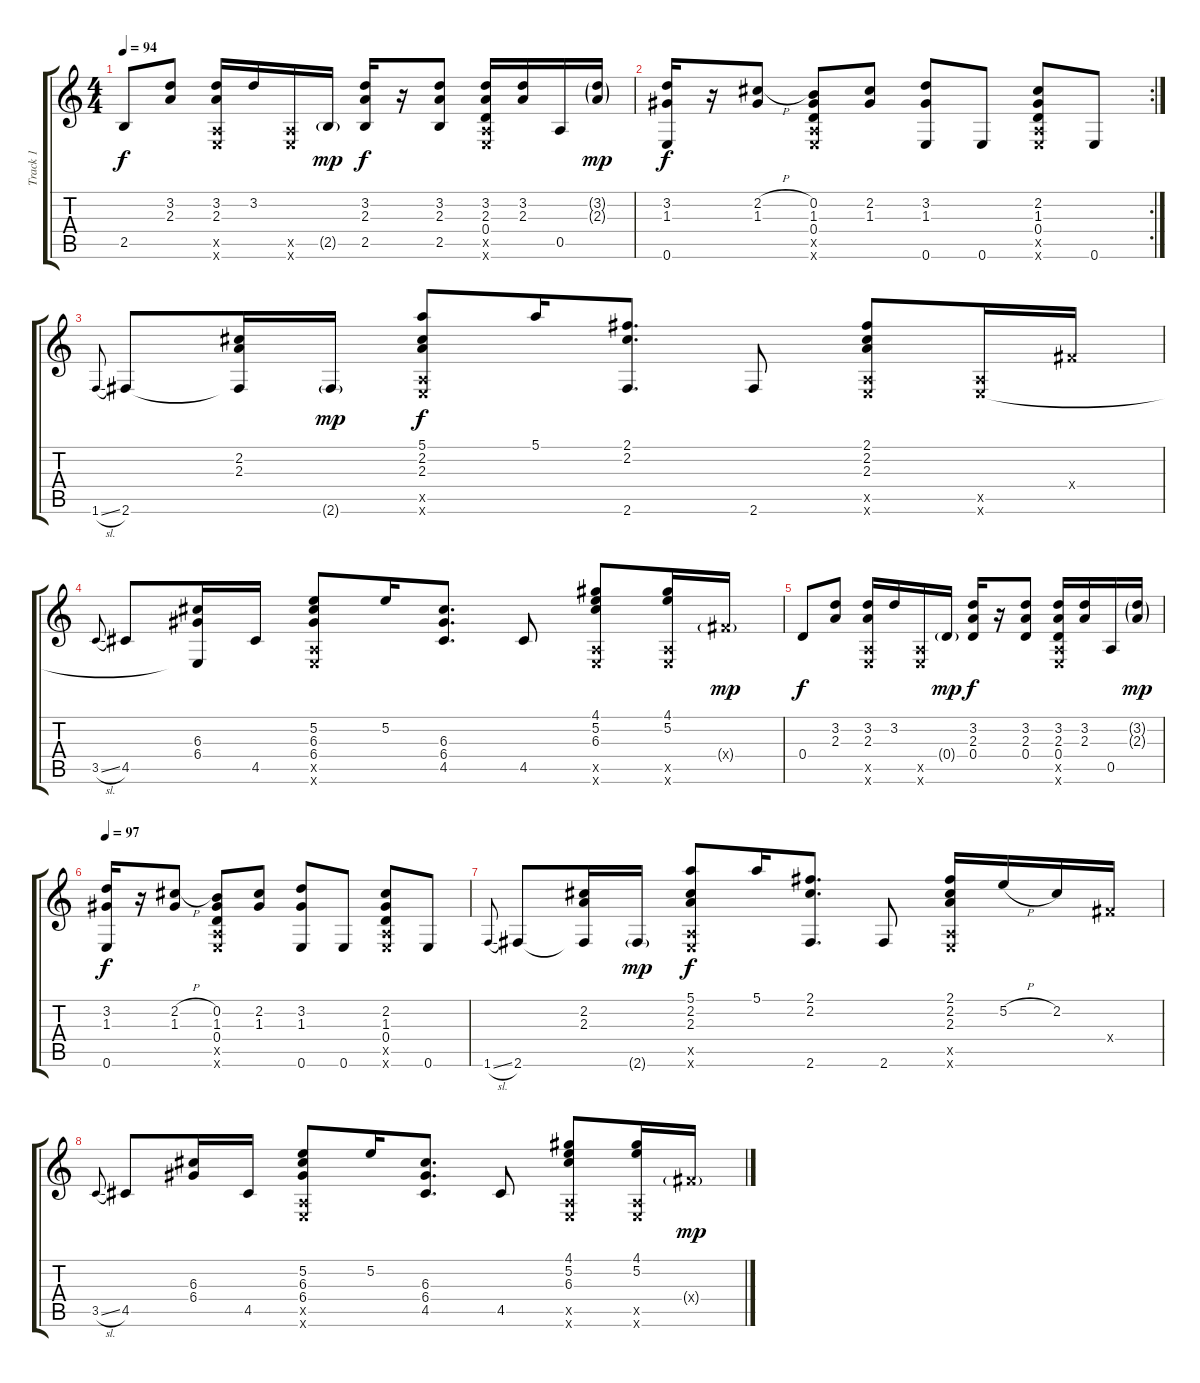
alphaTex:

\track ("Track 1" "Track 1") {instrument acousticguitarsteel}
\staff {score tabs}
\tuning (E4 B3 G3 D3 A2 E2) {hide}
\ts (4 4)
\tempo 94
\clef g2
\ks c
2.5.8{dy f} (3.2 2.3).8 (3.2 2.3 0.5{x} 0.6{x}).16 3.2.16 (0.5{x} 0.6{x}).16 2.5{g}.16{dy mp} (3.2 2.3 2.5).16{dy f} r.16 (3.2 2.3 2.5).8 (3.2 2.3 0.4 0.5{x} 0.6{x}).16 (3.2 2.3).16 0.5.16 (3.2{g} 2.3{g}).16{dy mp} |
\rc 2
(3.2 1.3 0.6).16{dy f} r.16 (2.2{h} 1.3).8 (0.2 1.3 0.4 0.5{x} 0.6{x}).8 (2.2 1.3).8 (3.2 1.3 0.6).8 0.6.8 (2.2 1.3 0.4 0.5{x} 0.6{x}).8 0.6.8 |
1.6{sl}.8{gr onbeat} 2.6.8 (2.2 2.3 2.6{t}).16 2.6{g}.16{dy mp} (5.1 2.2 2.3 0.5{x} 0.6{x}).8{dy f} 5.1.16 (2.1 2.2 2.6).8{d} 2.6.8 (2.1 2.2 2.3 0.5{x} 0.6{x}).8 (0.5{x} 0.6{x}).16 4.4{x}.16 |
3.5{sl}.8{gr onbeat} 4.5.8 (6.3 6.4 0.6{t}).16 4.5.16 (5.2 6.3 6.4 0.5{x} 0.6{x}).8 5.2.16 (6.3 6.4 4.5).8{d} 4.5.8 (4.1 5.2 6.3 0.5{x} 0.6{x}).8 (4.1 5.2 0.5{x} 0.6{x}).16 4.4{g x}.16{dy mp} |
0.4.8{dy f} (3.2 2.3).8 (3.2 2.3 0.5{x} 0.6{x}).16 3.2.16 (0.5{x} 0.6{x}).16 0.4{g}.16{dy mp} (3.2 2.3 0.4).16{dy f} r.16 (3.2 2.3 0.4).8 (3.2 2.3 0.4 0.5{x} 0.6{x}).16 (3.2 2.3).16 0.5.16 (3.2{g} 2.3{g}).16{dy mp} |
\tempo 97
(3.2 1.3 0.6).16{dy f} r.16 (2.2{h} 1.3).8 (0.2 1.3 0.4 0.5{x} 0.6{x}).8 (2.2 1.3).8 (3.2 1.3 0.6).8 0.6.8 (2.2 1.3 0.4 0.5{x} 0.6{x}).8 0.6.8 |
1.6{sl}.8{gr onbeat} 2.6.8 (2.2 2.3 2.6{t}).16 2.6{g}.16{dy mp} (5.1 2.2 2.3 0.5{x} 0.6{x}).8{dy f} 5.1.16 (2.1 2.2 2.6).8{d} 2.6.8 (2.1 2.2 2.3 0.5{x} 0.6{x}).16 5.2{h}.16 2.2.16 4.4{x}.16 |
3.5{sl}.8{gr onbeat} 4.5.8 (6.3 6.4).16 4.5.16 (5.2 6.3 6.4 0.5{x} 0.6{x}).8 5.2.16 (6.3 6.4 4.5).8{d} 4.5.8 (4.1 5.2 6.3 0.5{x} 0.6{x}).8 (4.1 5.2 0.5{x} 0.6{x}).16 4.4{g x}.16{dy mp}
